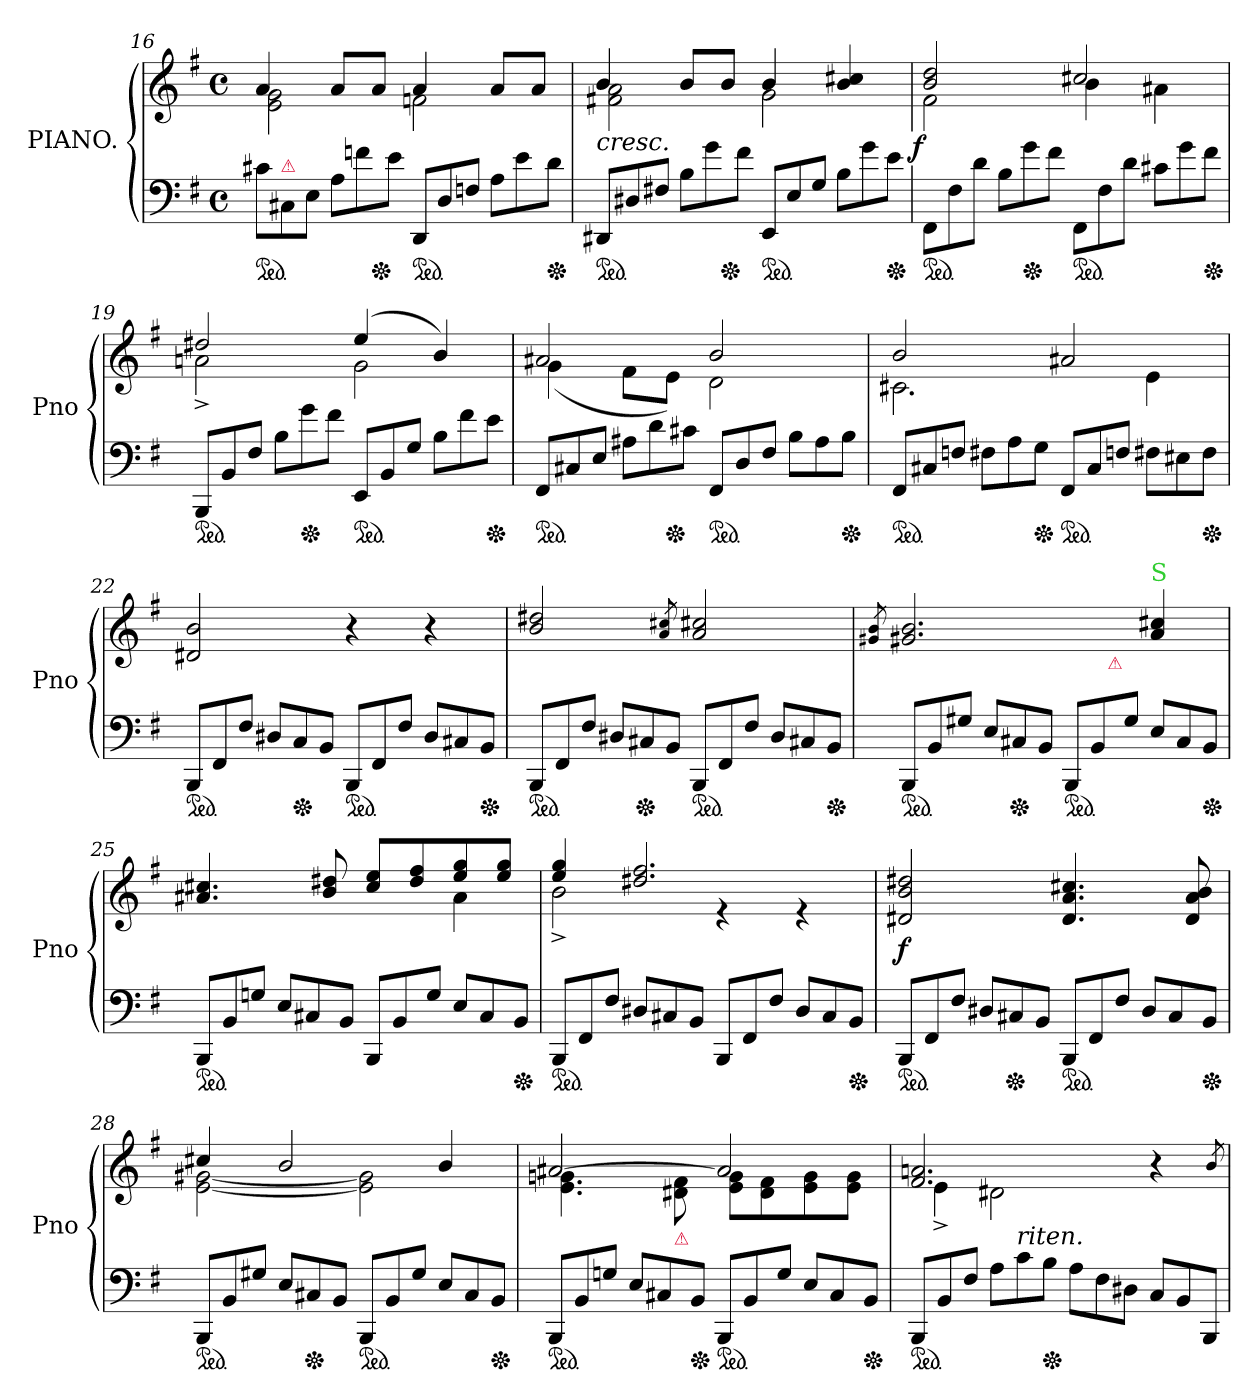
**kern	**kern	**dynam
*part1	*part1	*part1
*staff2	*staff1	*staff1/2
*I"PIANO.	*	*
*I'Pno	*	*
*clefF4	*clefG2	*
*k[f#]	*k[f#]	*
*e:	*e:	*
*M4/4	*M4/4	*
*met(c)	*met(c)	*
*Xtuplet	*	*
=16	=16	=16
*	*^	*
*ped	*	*	*
12c#XL	4a	2e 2g	.
!LO:TX:a:i:color=crimson:t=⚠	!	!	!
12C#X	.	.	.
12EJ	.	.	.
12AL	8aL	.	.
12fn\	.	.	.
*Xped	*	*	*
.	8aJ	.	.
12e\J	.	.	.
*ped	*	*	*
12DDL	4a	2fnj	.
12D	.	.	.
12FnJ	.	.	.
12AL	8aL	.	.
12e	.	.	.
.	8aJ	.	.
*Xped	*	*	*
12dJ	.	.	.
=17	=17	=17	=17
!	!LO:TX:c:i:t=cresc.	!	!
*ped	*	*	*
12DD#XL	4b	2f#X 2a	.
12D#X	.	.	.
12F#XJ	.	.	.
12BL	8bL	.	.
12g	.	.	.
*Xped	*	*	*
.	8bJ	.	.
12f#J	.	.	.
*ped	*	*	*
12EEL	4b	2g	.
12E	.	.	.
12GJ	.	.	.
12BL	4b 4cc#X	.	.
12g	.	.	.
*Xped	*	*	*
12eJ	.	.	.
=18	=18	=18	=18
!	!	!	!LO:DY:rj
*ped	*	*	*
12FF#L	2b 2dd	2f#	f
12F#	.	.	.
12dJ	.	.	.
12BL	.	.	.
*Xped	*	*	*
12g	.	.	.
12f#J	.	.	.
*ped	*	*	*
12FF#L	2cc#X	4b	.
12F#	.	.	.
12dJ	.	.	.
12c#XL	.	4a#X	.
12g	.	.	.
*Xped	*	*	*
12f#J	.	.	.
=19	=19	=19	=19
*ped	*	*	*
12BBBL	2dd#X	2an^<	.
12BB	.	.	.
12F#J	.	.	.
12BL	.	.	.
*Xped	*	*	*
12g	.	.	.
12f#J	.	.	.
*ped	*	*	*
12EEL	(>4ee	2g	.
12BB	.	.	.
12GJ	.	.	.
12BL	4b)	.	.
12f#	.	.	.
*Xped	*	*	*
12eJ	.	.	.
=20	=20	=20	=20
*ped	*	*	*
12FF#L	2a#X	(>4g	.
12C#X	.	.	.
12EJ	.	.	.
12A#XL	.	8f#L	.
12d	.	.	.
*Xped	*	*	*
.	.	8eJ)	.
12c#XJ	.	.	.
*ped	*	*	*
12FF#L	2b	2d	.
12D	.	.	.
12F#J	.	.	.
12BL	.	.	.
12A#	.	.	.
*Xped	*	*	*
12BJ	.	.	.
=21	=21	=21	=21
*ped	*	*	*
12FF#L	2b	2.c#X	.
12C#X	.	.	.
12FnJ	.	.	.
12F#XL	.	.	.
12A	.	.	.
*Xped	*	*	*
12GJ	.	.	.
*ped	*	*	*
12FF#L	2a#X	.	.
12C#	.	.	.
12FnJ	.	.	.
12F#XL	.	4e	.
12E#X	.	.	.
*Xped	*	*	*
12F#J	.	.	.
*	*v	*v	*
=22	=22	=22
*ped	*	*
12BBBL	2d#X 2b	.
12FF#	.	.
12F#J	.	.
12D#XL	.	.
!LO:TX:a:color=limegreen:t=S	!	!
*Xped	*	*
12C	.	.
12BBJ	.	.
*ped	*	*
12BBBL	4r	.
12FF#	.	.
12F#J	.	.
12D#L	4r	.
12C#X	.	.
*Xped	*	*
12BBJ	.	.
=23	=23	=23
!LO:TX:a:i:t=aspiratamente.	!	!
*ped	*	*
12BBBL	2b/ 2dd#X/	.
12FF#	.	.
12F#J	.	.
12D#XL	.	.
*Xped	*	*
12C#X	.	.
12BBJ	.	.
.	8qa/ 8qcc#X/	.
*ped	*	*
12BBBL	2a/ 2cc#j/	.
12FF#	.	.
12F#J	.	.
12D#L	.	.
12C#X	.	.
*Xped	*	*
12BBJ	.	.
=24	=24	=24
.	8qg#X/ 8qb/	.
*	*^	*
*ped	*	*	*
12BBBL	2.g#j 2.b	2ryy	.
12BB	.	.	.
12G#XJ	.	.	.
12EL	.	.	.
*Xped	*	*	*
12C#X	.	.	.
12BBJ	.	.	.
*ped	*	*	*
12BBBL	.	8ryy	.
12BB	.	.	.
!	!	!LO:TX:b:i:color=crimson:t=⚠	!
.	.	4.ryy	.
12G#J	.	.	.
!	!LO:TX:a:color=limegreen:t=S	!	!
12EL	4a/ 4cc#X/	.	.
12C#	.	.	.
*Xped	*	*	*
12BBJ	.	.	.
=25	=25	=25	=25
*ped	*	*	*
12BBBL	4.a#X/ 4.cc#X/	2ryy	.
12BB	.	.	.
12GnJ	.	.	.
12EL	.	.	.
12C#X	.	.	.
.	8b/ 8dd#X/	.	.
12BBJ	.	.	.
12BBBL	8cc# 8eeL	4ryy	.
12BB	.	.	.
.	8dd# 8ff#	.	.
12GJ	.	.	.
12EL	8ee 8gg	4a#	.
12C#	.	.	.
.	8ee 8ggJ	.	.
*Xped	*	*	*
12BBJ	.	.	.
=26	=26	=26	=26
*ped	*	*	*
12BBBL	4ee 4gg	2b^	.
12FF#	.	.	.
12F#J	.	.	.
12D#XL	2.dd#X 2.ff#	.	.
12C#X	.	.	.
12BBJ	.	.	.
12BBBL	.	4r	.
12FF#	.	.	.
12F#J	.	.	.
12D#L	.	4r	.
12C#	.	.	.
*Xped	*	*	*
12BBJ	.	.	.
*	*v	*v	*
=27	=27	=27
*ped	*	*
12BBBL	2d#X 2b 2dd#X	f
12FF#	.	.
12F#J	.	.
12D#XL	.	.
*Xped	*	*
12C#X	.	.
12BBJ	.	.
*ped	*	*
12BBBL	4.d# 4.a 4.cc#X	.
12FF#	.	.
12F#J	.	.
12D#L	.	.
12C#	.	.
.	8d# 8a 8b	.
*Xped	*	*
12BBJ	.	.
=28	=28	=28
*	*^	*
*ped	*	*	*
12BBBL	4cc#X	[2e [2g#X	.
12BB	.	.	.
12G#XJ	.	.	.
12EL	2b	.	.
*Xped	*	*	*
12C#X	.	.	.
12BBJ	.	.	.
*ped	*	*	*
12BBBL	.	2e] 2g#]	.
12BB	.	.	.
12G#J	.	.	.
12EL	4b	.	.
12C#	.	.	.
*Xped	*	*	*
12BBJ	.	.	.
=29	=29	=29	=29
*ped	*	*	*
12BBBL	[2a#X	4.e 4.gn	.
12BB	.	.	.
12GnJ	.	.	.
12EL	.	.	.
12C#X	.	.	.
!	!	!LO:TX:b:i:color=crimson:t=⚠	!
.	.	8d#X 8f#	.
*Xped	*	*	*
12BBJ	.	.	.
*ped	*	*	*
12BBBL	2a#]	8e 8gL	.
12BB	.	.	.
.	.	8d# 8f#	.
12GJ	.	.	.
12EL	.	8e 8g	.
12C#	.	.	.
.	.	8e 8gJ	.
*Xped	*	*	*
12BBJ	.	.	.
=30	=30	=30	=30
*ped	*	*	*
12BBBL	2.f# 2.an	4e^<	.
12BB	.	.	.
12F#J	.	.	.
12AL	.	2d#X	.
!LO:TX:a:i:t=riten.	!	!	!
12c	.	.	.
*Xped	*	*	*
12BJ	.	.	.
12AL	.	.	.
12F#	.	.	.
12D#XJ	.	.	.
12CL	4r	4ryy	.
12BB	.	.	.
12BBBJ	.	.	.
*	*v	*v	*
.	8qb/	.
=	=	=
*-	*-	*-
